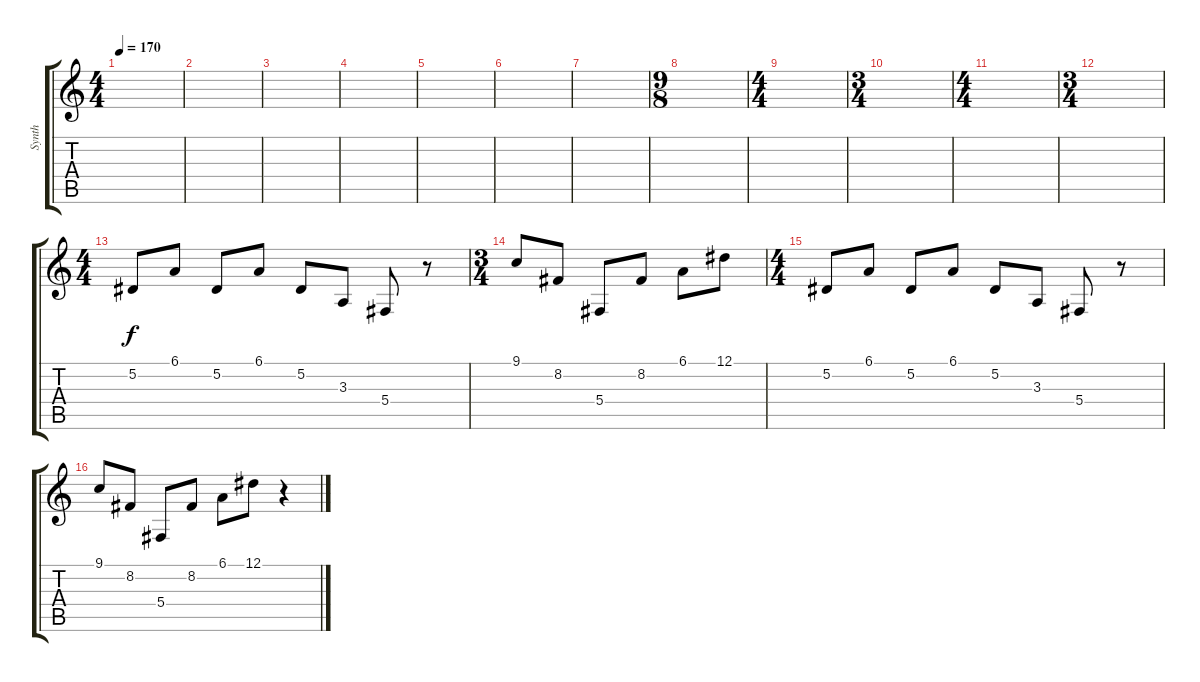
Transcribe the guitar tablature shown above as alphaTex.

\track ("Synth" "Synth") {instrument lead2sawtooth}
\staff {score tabs}
\tuning (Eb4 Bb3 Gb3 Db3 Ab2 Eb2) {hide}
\ts (4 4)
\tempo 170
\clef g2
\ks c
|
|
|
|
|
|
|
\ts (9 8)
|
\ts (4 4)
|
\ts (3 4)
|
\ts (4 4)
|
\ts (3 4)
|
\ts (4 4)
5.2.8 6.1.8 5.2.8 6.1.8 5.2.8 3.3.8 5.4.8 r.8 |
\ts (3 4)
9.1.8 8.2.8 5.4.8 8.2.8 6.1.8 12.1.8 |
\ts (4 4)
5.2.8 6.1.8 5.2.8 6.1.8 5.2.8 3.3.8 5.4.8 r.8 |
9.1.8 8.2.8 5.4.8 8.2.8 6.1.8 12.1.8 r.4
